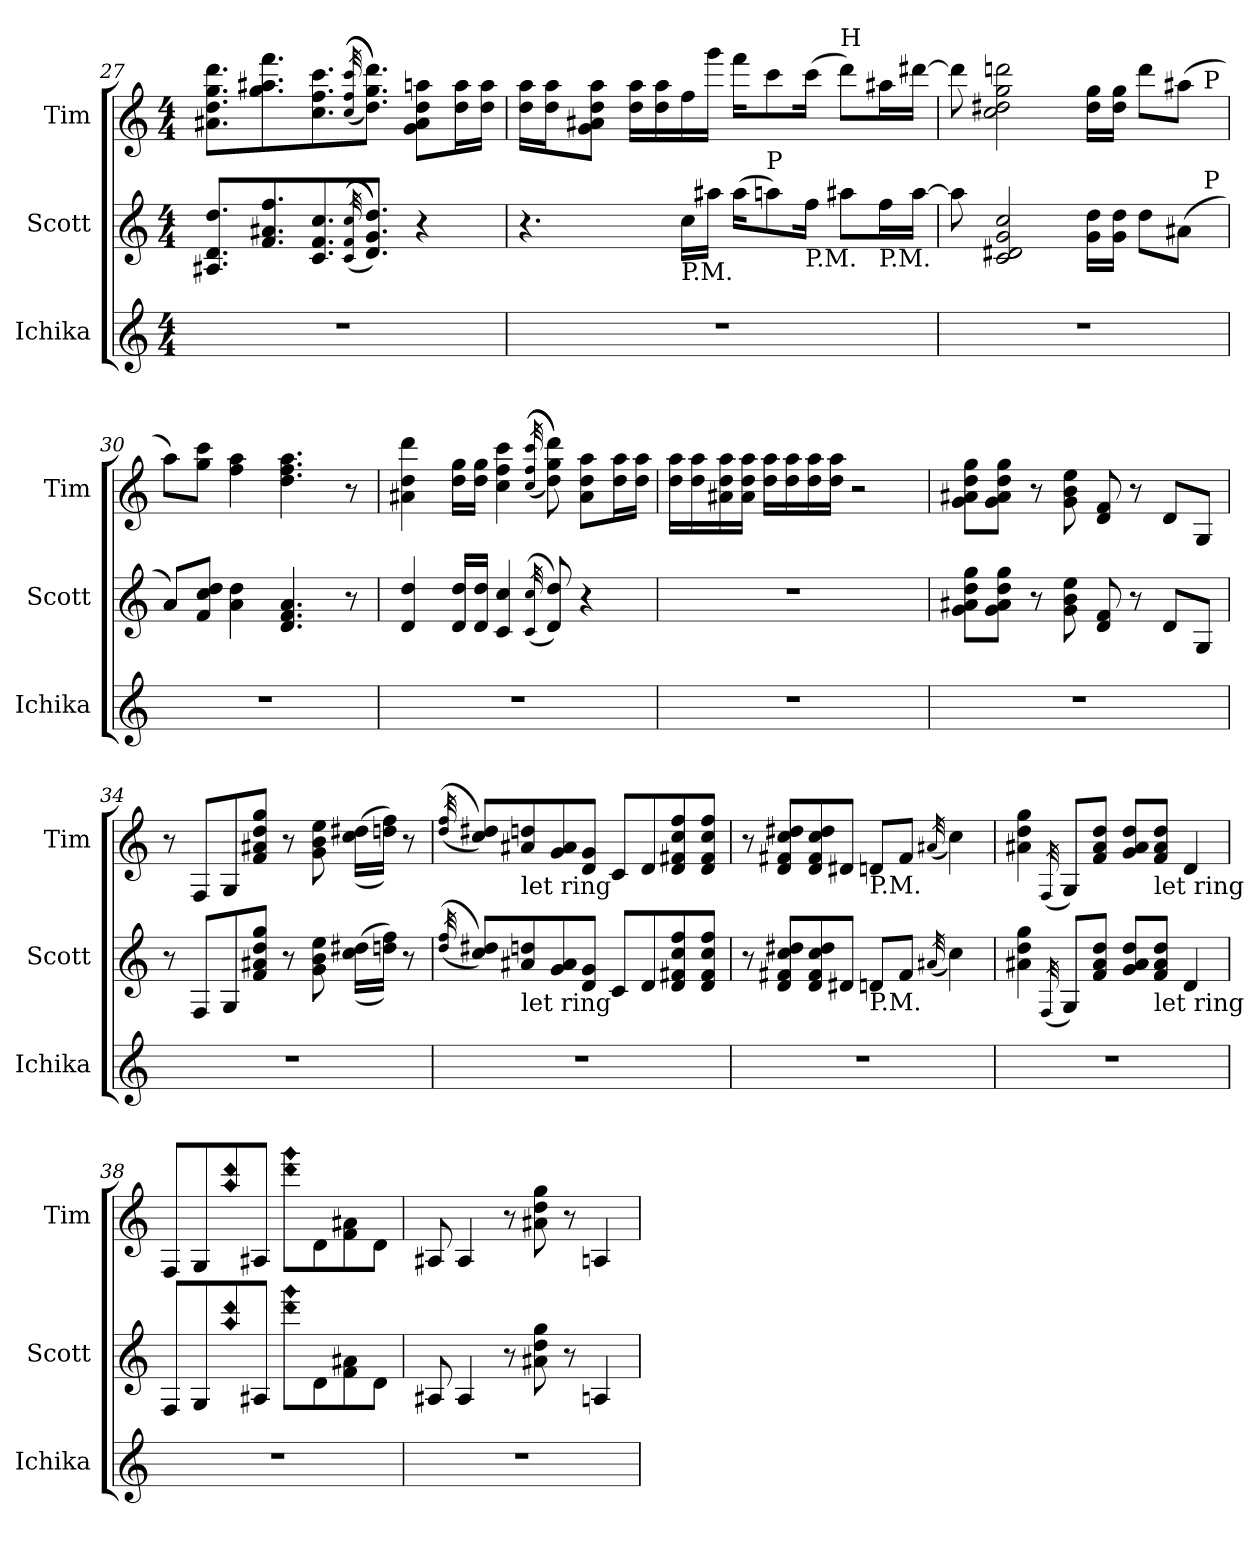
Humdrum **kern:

**kern	**kern	**kern
*part3	*part2	*part1
*staff3	*staff2	*staff1
*I"Ichika	*I"Scott	*I"Tim
*I'Ichika	*I'Scott	*I'Tim
!!LO:LB:g=z
*clefG2	*clefG2	*clefG2
*ITrd7c12	*ITrd7c12	*ITrd7c12
*k[]	*k[]	*k[]
*C:	*C:	*C:
*M4/4	*M4/4	*M4/4
=27	=27	=27
1r	8.AA#X/ 8.D/ 8.d/L	8.A#X\ 8.d\ 8.g\ 8.dd\L
.	8.F/ 8.A#X/ 8.f/	8.g\ 8.a#X\ 8.ff\
.	8.C/ 8.F/ 8.c/	8.c\ 8.f\ 8.cc\
.	(((32qC/ 32qF/ 32qc/	(((32qc/ 32qf/ 32qcc/
.	8.D/ 8.G/ 8.d/J)))	8.d\ 8.g\ 8.dd\J)))
.	4r	8G\ 8A#\ 8d\ 8an\L
.	.	16d\ 16a\L
.	.	16d\ 16a\JJ
=28	=28	=28
1r	4.r	16d\ 16a\LL
.	.	16d\ 16a\J
.	.	8G\ 8A#X\ 8d\ 8a\J
.	.	16d\ 16a\LL
.	.	16d\ 16a\
!	!LO:TX:b:t=P.M.	!
.	16c\LL	16f\
.	16a#X\JJ	16gg\JJ
.	(16a#\KL	16ff\KL
!	!LO:TX:a:t=P	!
.	8an\)	8cc\
!	!LO:TX:b:t=P.M.	!
.	16f\Jk	(16cc\Jk
!	!	!LO:TX:a:t=H
.	8a#X\L	8dd\L)
!	!LO:TX:b:t=P.M.	!
.	16f\L	16a#X\L
.	[16a#\JJ	[16dd#X\JJ
!!LO:PB:g=z
=29	=29	=29
*	*^	*^
1r	8a#\]	2...ryy	8dd#\]	2...ryy
.	2C/ 2D#X/ 2G/ 2c/	.	2c\ 2d#X\ 2g\ 2ddn\	.
.	16G\ 16d\LL	.	16d#\ 16g\LL	.
.	16G\ 16d\JJ	.	16d#\ 16g\JJ	.
.	8d\L	.	8dd\L	.
.	(8A#X\J	.	(8a#X\J	.
!	!	!	!	!LO:TX:a:t=P
!	!	!LO:TX:a:t=P	!	!
.	.	16ryy	.	16ryy
*	*v	*v	*	*
*	*	*v	*v
=30	=30	=30
1r	8A/L)	8a\L)
.	8F/ 8c/ 8d/J	8g\ 8cc\J
.	4A\ 4d\	4f\ 4a\
.	4.D/ 4.F/ 4.A/	4.d\ 4.f\ 4.a\
.	8r	8r
=31	=31	=31
1r	4D/ 4d/	4A#X\ 4d\ 4dd\
.	16D/ 16d/LL	16d\ 16g\LL
.	16D/ 16d/JJ	16d\ 16g\JJ
.	4C/ 4c/	4c\ 4f\ 4cc\
.	((32qC/ 32qc/	(((32qc/ 32qf/ 32qcc/
.	8D/ 8d/))	8d\ 8g\ 8dd\)))
.	4r	8A#\ 8d\ 8a\L
.	.	16d\ 16a\L
.	.	16d\ 16a\JJ
!!LO:LB:g=z
=32	=32	=32
1r	1r	16d\ 16a\LL
.	.	16d\ 16a\
.	.	16A#X\ 16d\ 16a\
.	.	16A#\ 16d\ 16a\JJ
.	.	16d\ 16a\LL
.	.	16d\ 16a\
.	.	16d\ 16a\
.	.	16d\ 16a\JJ
.	.	2r
=33	=33	=33
1r	8G\ 8A#X\ 8d\ 8g\L	8G\ 8A#X\ 8d\ 8g\L
.	8G\ 8A#\ 8d\ 8g\J	8G\ 8A#\ 8d\ 8g\J
.	8r	8r
.	8G\ 8B\ 8e\	8G\ 8B\ 8e\
.	8D/ 8F/	8D/ 8F/
.	8r	8r
.	8D/L	8D/L
.	8GG/J	8GG/J
=34	=34	=34
1r	8r	8r
.	8FF/L	8FF/L
.	8GG/	8GG/
.	8F/ 8A#X/ 8d/ 8g/J	8F/ 8A#X/ 8d/ 8g/J
.	8r	8r
.	8G\ 8B\ 8e\	8G\ 8B\ 8e\
.	((16c\ 16d#X\LL	((16c\ 16d#X\LL
.	16dn\ 16f\JJ))	16dn\ 16f\JJ))
.	8r	8r
!!LO:LB:g=z
=35	=35	=35
.	((32qd/ 32qf/	((32qd/ 32qf/
1r	8c/ 8d#X/L))	8c/ 8d#X/L))
!	!	!LO:TX:b:t=let ring
!	!LO:TX:b:t=let ring	!
.	8A#X/ 8dn/	8A#X/ 8dn/
.	8G/ 8A#/	8G/ 8A#/
.	8D/ 8G/J	8D/ 8G/J
.	8C/L	8C/L
.	8D/	8D/
.	8D/ 8F#X/ 8c/ 8f/	8D/ 8F#X/ 8c/ 8f/
.	8D/ 8F#/ 8c/ 8f/J	8D/ 8F#/ 8c/ 8f/J
=36	=36	=36
1r	8r	8r
.	8D/ 8F#X/ 8c/ 8d#X/L	8D/ 8F#X/ 8c/ 8d#X/L
.	8D/ 8F#/ 8c/ 8d#/	8D/ 8F#/ 8c/ 8d#/
.	8D#X/J	8D#X/J
!	!	!LO:TX:b:t=P.M.
!	!LO:TX:b:t=P.M.	!
.	8Dn/L	8Dn/L
.	8F#/J	8F#/J
.	(32qA#X/	(32qA#X/
.	4c\)	4c\)
=37	=37	=37
1r	4A#X\ 4d\ 4g\	4A#X\ 4d\ 4g\
.	(32qFF/	(32qFF/
.	8GG/L)	8GG/L)
.	8F/ 8A#/ 8d/J	8F/ 8A#/ 8d/J
.	8G/ 8A#/ 8d/L	8G/ 8A#/ 8d/L
!	!	!LO:TX:b:t=let ring
!	!LO:TX:b:t=let ring	!
.	8F/ 8A#/ 8d/J	8F/ 8A#/ 8d/J
.	4D/	4D/
!!LO:LB:g=z
=38	=38	=38
1r	8FF/L	8FF/L
.	8GG/	8GG/
!	!LO:N:n=1:head=diamond	!
!	!LO:N:n=2:head=diamond	!LO:N:n=1:head=diamond
!	!	!LO:N:n=2:head=diamond
.	8a/ 8dd/	8a/ 8dd/
.	8AA#X/J	8AA#X/J
!	!LO:N:n=1:head=diamond	!
!	!LO:N:n=2:head=diamond	!LO:N:n=1:head=diamond
!	!	!LO:N:n=2:head=diamond
.	8dd\ 8gg\L	8dd\ 8gg\L
.	8D\	8D\
.	8F\ 8A#X\	8F\ 8A#X\
.	8D\J	8D\J
=39	=39	=39
1r	8AA#X/	8AA#X/
.	4AA#/	4AA#/
.	8r	8r
.	8A#X\ 8d\ 8g\	8A#X\ 8d\ 8g\
.	8r	8r
.	4AAn/	4AAn/
=	=	=
*-	*-	*-
